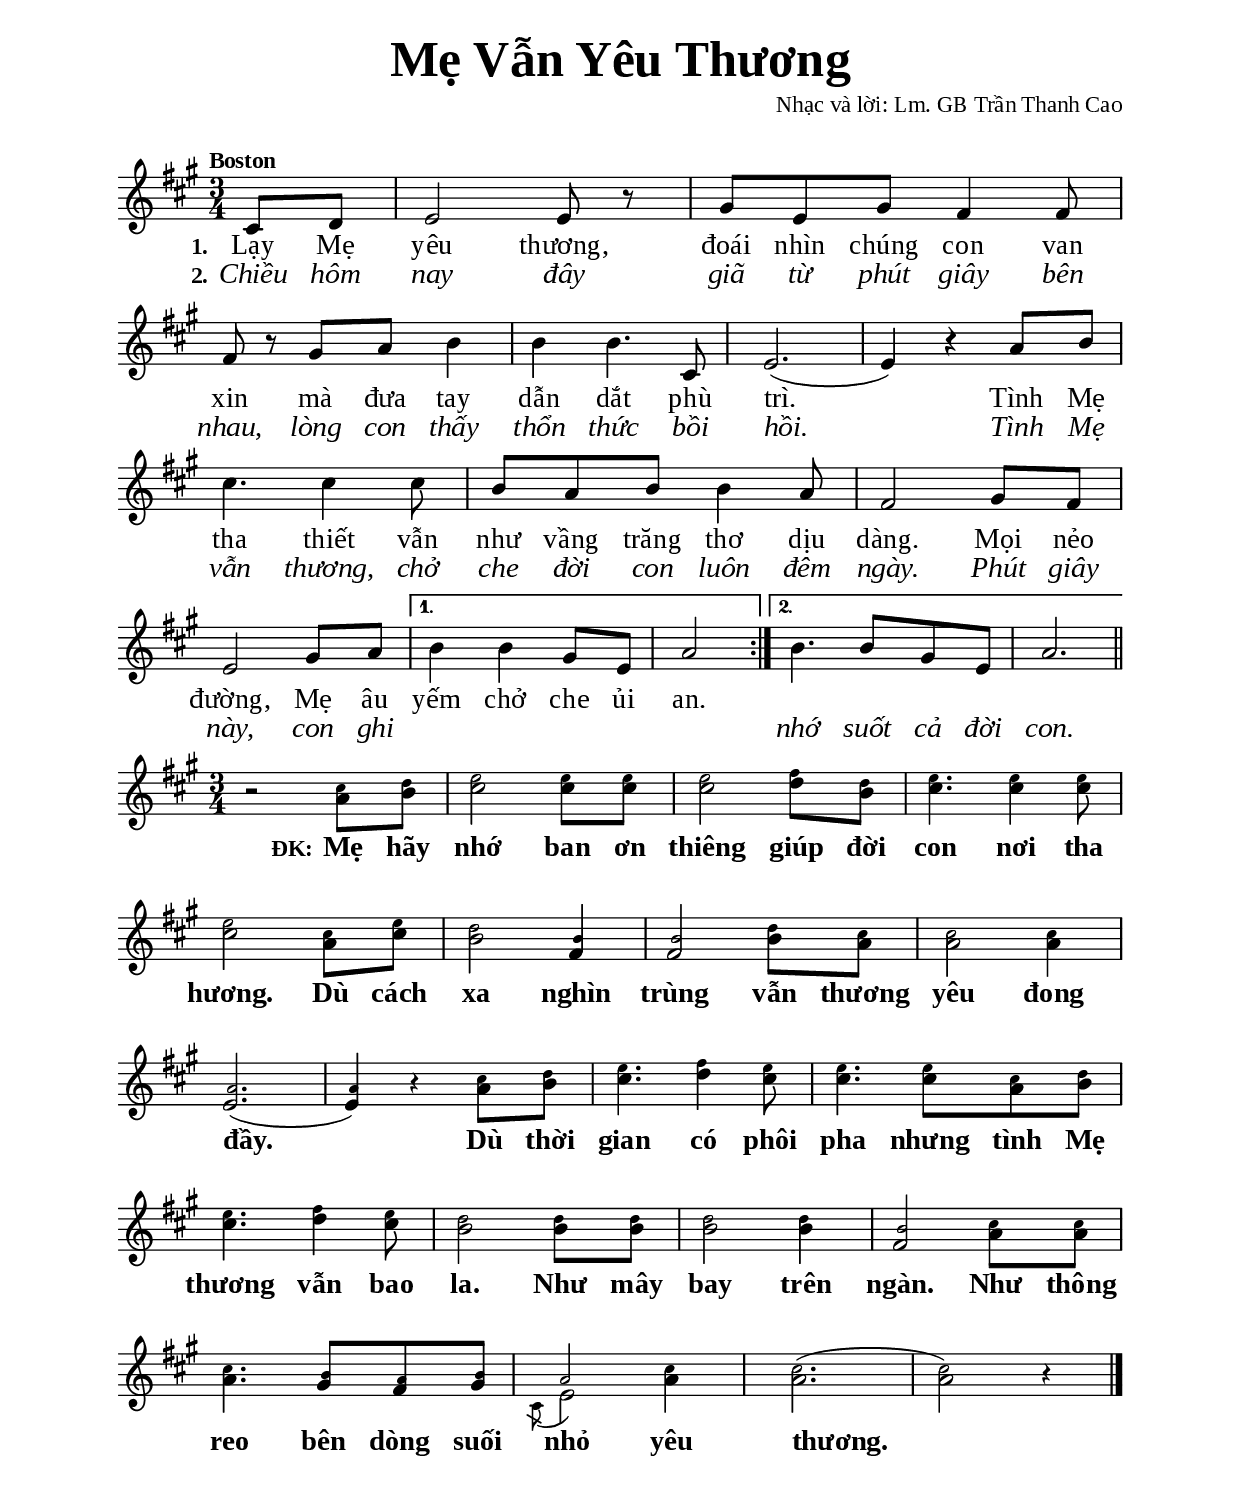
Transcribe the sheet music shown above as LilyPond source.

% Cài đặt chung
\version "2.22.1"
\include "english.ly"

\header {
  title = \markup { \fontsize #3 "Mẹ Vẫn Yêu Thương" }
  poet = " "
  composer = "Nhạc và lời: Lm. GB Trần Thanh Cao"
  arranger = " "
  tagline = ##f
}

% Nhạc phiên khúc
nhacPhienKhuc = \relative c' {
  \tempo "Boston"
  \repeat volta 2
  {
    \partial 4 cs8 d |
    e2 e8 r |
    gs e gs fs4 fs8 |
    fs r gs a b4 |
    b b4. cs,8 |
    e2. ( |
    e4) r a8 b |
    cs4. cs4 cs8 |
    b a b b4 a8 |
    fs2 gs8 fs |
    e2 gs8 a |
  }
  \alternative {
    {
      b4 b gs8 e |
      a2
    }
    {
      b4. b8 gs e |
      a2. \bar "||"
    }
  }
}

% Nhạc điệp khúc
nhacDiepKhucSop = \relative c'' {
  r2 a8 b |
  cs2 cs8 cs |
  cs2 d8 b |
  cs4. cs4 cs8 |
  cs2 a8 cs |
  b2 fs4 |
  fs2 b8 a |
  a2 a4 |
  e2. ( |
  e4) r a8 b |
  cs4. d4 cs8 |
  cs4. cs8 a b |
  cs4. d4 cs8 |
  b2 b8 b |
  b2 b4 |
  fs2 a8 a |
  a4. gs8 fs gs |
  \acciaccatura cs,8 e2 a4 
  a2. ( |
  a2) r4 \bar "|."
}

nhacDiepKhucBas = \relative c'' {
  r2 cs8 d |
  e2 e8 e |
  e2 fs8 d |
  e4. e4 e8 |
  e2 cs8 e |
  d2 b4 |
  b2 d8 cs |
  cs2 cs4 |
  a2. ( |
  a4) r cs8 d |
  e4. fs4 e8 |
  e4. e8 cs d |
  e4. fs4 e8 |
  d2 d8 d |
  d2 d4 |
  b2 cs8 cs |
  cs4. b8 a b |
  a2 cs4 |
  cs2. ( |
  cs2) r4
}

% Lời phiên khúc
loiPhienKhucMot = \lyricmode {
  \set stanza = #"1."
  Lạy Mẹ yêu thương, đoái nhìn chúng con van xin
  mà đưa tay dẫn dắt phù trì.
  Tình Mẹ tha thiết vẫn như vầng trăng thơ dịu dàng.
  Mọi nẻo đường, Mẹ âu yếm chở che ủi an.
}

loiPhienKhucHai = \lyricmode {
  \override Lyrics.LyricText.font-shape = #'italic
  \set stanza = #"2."
  Chiều hôm nay đây giã từ phút giây bên nhau,
  lòng con thấy thổn thức bồi hồi.
  Tình Mẹ vẫn thương, chở che đời con luôn đêm ngày.
  Phút giây này, con ghi
  \repeat unfold 1 { "" "" "" "" "" }
  nhớ suốt cả đời con.
}

% Lời điệp khúc
loiDiepKhuc = \lyricmode {
  \set stanza = #"ĐK:"
  Mẹ hãy nhớ ban ơn thiêng giúp đời con nơi tha hương.
  Dù cách xa nghìn trùng vẫn thương yêu đong đầy.
  Dù thời gian có phôi pha nhưng tình Mẹ thương vẫn bao la.
  Như mây bay trên ngàn.
  Như thông reo bên dòng suối nhỏ yêu thương.
}

% Dàn trang
\paper {
  #(set-paper-size "a4")
  top-margin = 10\mm
  bottom-margin = 10\mm
  left-margin = 20\mm
  right-margin = 20\mm
  #(define fonts
    (make-pango-font-tree
      "Liberation Serif"
      "Liberation Serif"
      "Liberation Serif"
      (/ 20 20)))
  page-count = #1
  indent = #0
  system-system-spacing.basic-distance = #14
}

\score {
  \new ChoirStaff <<
    \new Staff = diepKhuc \with {
        \consists "Merge_rests_engraver"
        %\magnifyStaff #(magstep +1)
      }
      <<
      \new Voice = beSop {
        \key a \major \time 3/4 \stemNeutral \nhacPhienKhuc
      }
    >>
    \new Lyrics \lyricsto beSop \loiPhienKhucMot
    \new Lyrics \lyricsto beSop \loiPhienKhucHai
  >>
  \layout {
    \override Lyrics.LyricText.font-size = #+2
    \override Lyrics.LyricSpace.minimum-distance = #2.2
    \override Score.BarNumber.break-visibility = ##(#f #f #f)
    \override Score.SpacingSpanner.uniform-stretching = ##t
  }
}

% Thiết lập tông và nhịp
TongNhip = { \key a \major \time 3/4 }

% Đổi kích thước nốt cho bè phụ
notBePhu =
#(define-music-function (font-size music) (number? ly:music?)
   (for-some-music
     (lambda (m)
       (if (music-is-of-type? m 'rhythmic-event)
           (begin
             (set! (ly:music-property m 'tweaks)
                   (cons `(font-size . ,font-size)
                         (ly:music-property m 'tweaks)))
             #t)
           #f))
     music)
   music)

\score {
  \new ChoirStaff <<
    \new Staff = diepKhuc \with {
        \consists "Merge_rests_engraver"
        %\magnifyStaff #(magstep +1)
        printPartCombineTexts = ##f
      }
      <<
      \new Voice \TongNhip \partCombine 
        \notBePhu -3 { \nhacDiepKhucBas }
        \nhacDiepKhucSop
      \new NullVoice = nhacThamChieu \nhacDiepKhucSop
      \new Lyrics \lyricsto nhacThamChieu \loiDiepKhuc
      >>
  >>
  \layout {
    \override Lyrics.LyricText.font-series = #'bold
    \override Lyrics.LyricText.font-size = #+2
    \override Lyrics.LyricSpace.minimum-distance = #2.2
    \override Score.BarNumber.break-visibility = ##(#f #f #f)
    \override Score.SpacingSpanner.uniform-stretching = ##t
  }
}
